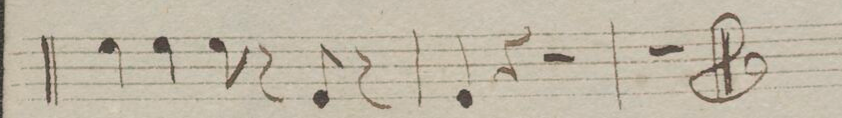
**kern	**dynam
*I"Corno 1mo in F.	*
*clefG2	*
*k[b-]	*
*met(c)	*
*M4/4	*
4a\	.
4a\	.
8a\	.
8r	.
8A/	.
8r	.
=23	=23
4A/	.
4r	.
2r	.
=24	=24
1r	.
==	==
*-	*-
